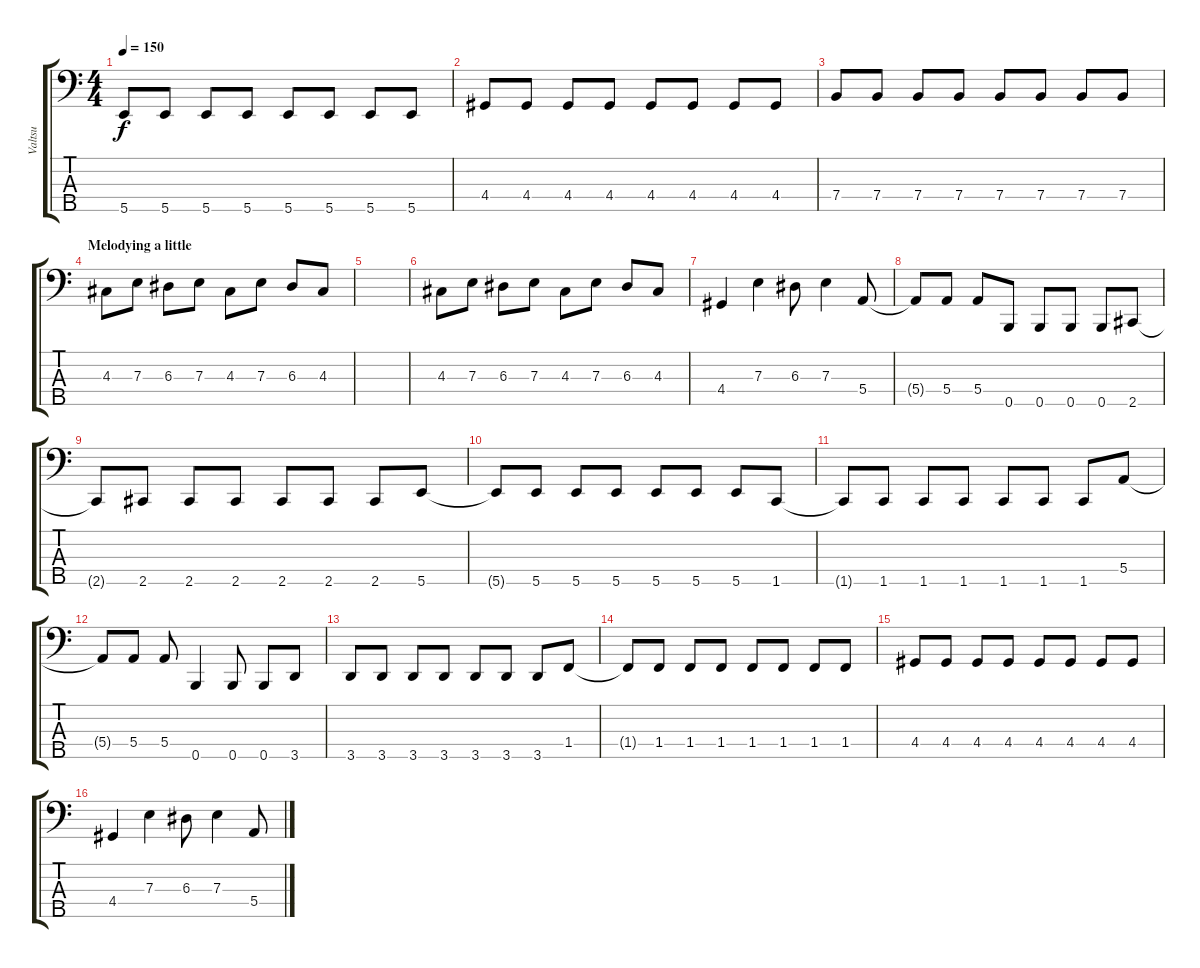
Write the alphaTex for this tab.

\track ("Valtsu" "Valtsu") {instrument slapbass2}
\staff {score tabs}
\tuning (G2 D2 A1 E1 B0) {hide}
\ts (4 4)
\tempo 150
\clef f4
\ks c
5.5.8{dy f} 5.5.8 5.5.8 5.5.8 5.5.8 5.5.8 5.5.8 5.5.8 |
4.4.8 4.4.8 4.4.8 4.4.8 4.4.8 4.4.8 4.4.8 4.4.8 |
7.4.8 7.4.8 7.4.8 7.4.8 7.4.8 7.4.8 7.4.8 7.4.8 |
\section ("" "Melodying a little")
4.3.8 7.3.8 6.3.8 7.3.8 4.3.8 7.3.8 6.3.8 4.3.8 |
|
4.3.8 7.3.8 6.3.8 7.3.8 4.3.8 7.3.8 6.3.8 4.3.8 |
4.4.4 7.3.4 6.3.8 7.3.4 5.4.8 |
5.4{t}.8 5.4.8 5.4.8 0.5.8 0.5.8 0.5.8 0.5.8 2.5.8 |
2.5{t}.8 2.5.8 2.5.8 2.5.8 2.5.8 2.5.8 2.5.8 5.5.8 |
5.5{t}.8 5.5.8 5.5.8 5.5.8 5.5.8 5.5.8 5.5.8 1.5.8 |
1.5{t}.8 1.5.8 1.5.8 1.5.8 1.5.8 1.5.8 1.5.8 5.4.8 |
5.4{t}.8 5.4.8 5.4.8 0.5.4 0.5.8 0.5.8 3.5.8 |
3.5.8 3.5.8 3.5.8 3.5.8 3.5.8 3.5.8 3.5.8 1.4.8 |
1.4{t}.8 1.4.8 1.4.8 1.4.8 1.4.8 1.4.8 1.4.8 1.4.8 |
4.4.8 4.4.8 4.4.8 4.4.8 4.4.8 4.4.8 4.4.8 4.4.8 |
4.4.4 7.3.4 6.3.8 7.3.4 5.4.8
